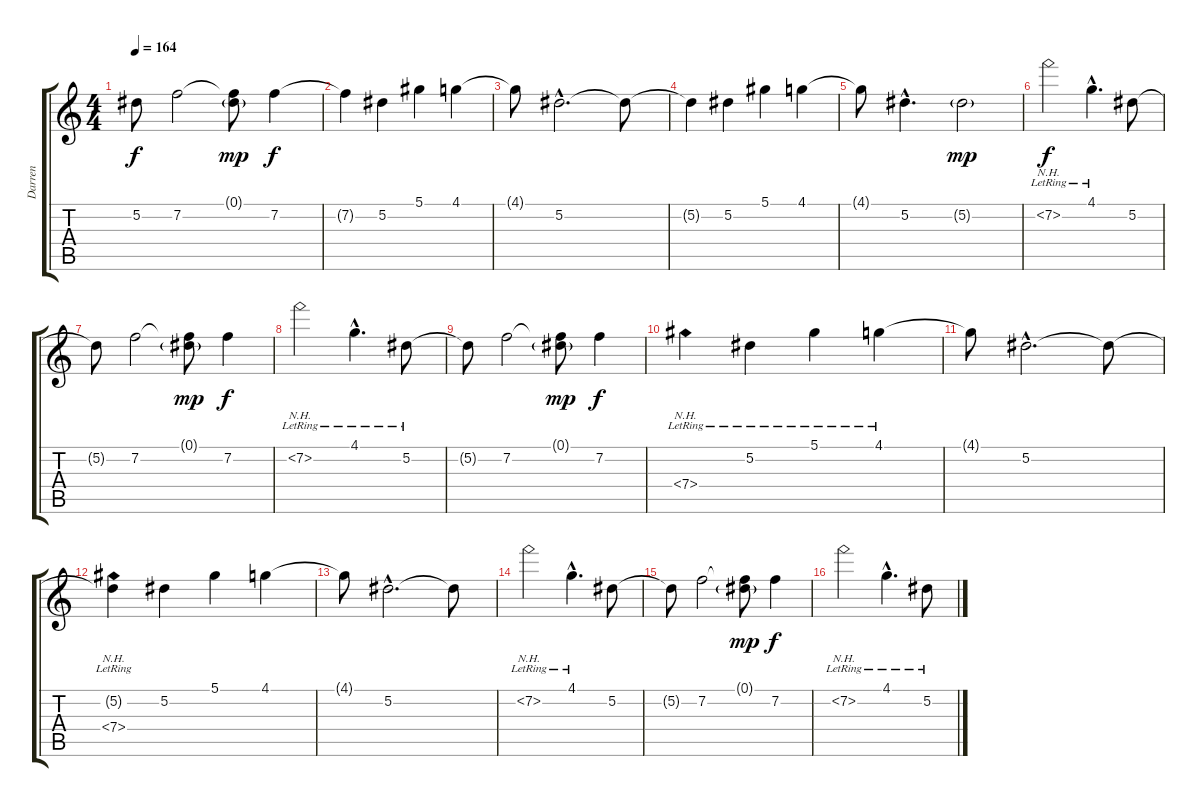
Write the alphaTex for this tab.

\track ("Darren" "Darren") {instrument distortionguitar}
\staff {score tabs}
\tuning (Eb4 Bb3 Gb3 Db3 Ab2 Db2) {hide}
\ts (4 4)
\tempo 164
\clef g2
\ks c
5.2{t}.8{dy f} 7.2.2 (0.1{g} 7.2{t}).8{dy mp} 7.2.4{dy f} |
7.2{t}.4 5.2.4 5.1.4 4.1.4 |
4.1{t}.8 5.2{hac}.2{d} 5.2{t}.8 |
5.2{t}.4 5.2.4 5.1.4 4.1.4 |
4.1{t}.8 5.2{hac}.4{d} 5.2{g}.2{dy mp} |
7.2{nh lr}.2{dy f} 4.1{hac lr}.4{d instrument electricguitarjazz} 5.2.8 |
5.2{t}.8 7.2.2 (0.1{g} 7.2{t}).8{dy mp} 7.2.4{dy f} |
7.2{nh lr}.2 4.1{hac lr}.4{d instrument electricguitarjazz} 5.2{lr}.8 |
5.2{t}.8 7.2.2 (0.1{g} 7.2{t}).8{dy mp} 7.2.4{dy f} |
7.4{nh lr}.4 5.2{lr}.4 5.1{lr}.4 4.1{lr}.4 |
4.1{t}.8 5.2{hac}.2{d} 5.2{t}.8 |
(5.2{t} 7.4{nh lr}).4 5.2.4 5.1.4 4.1.4 |
4.1{t}.8 5.2{hac}.2{d} 5.2{t}.8 |
7.2{nh lr}.2 4.1{hac lr}.4{d instrument electricguitarjazz} 5.2.8 |
5.2{t}.8 7.2.2 (0.1{g} 7.2{t}).8{dy mp} 7.2.4{dy f} |
7.2{nh lr}.2 4.1{hac lr}.4{d instrument electricguitarjazz} 5.2{lr}.8
